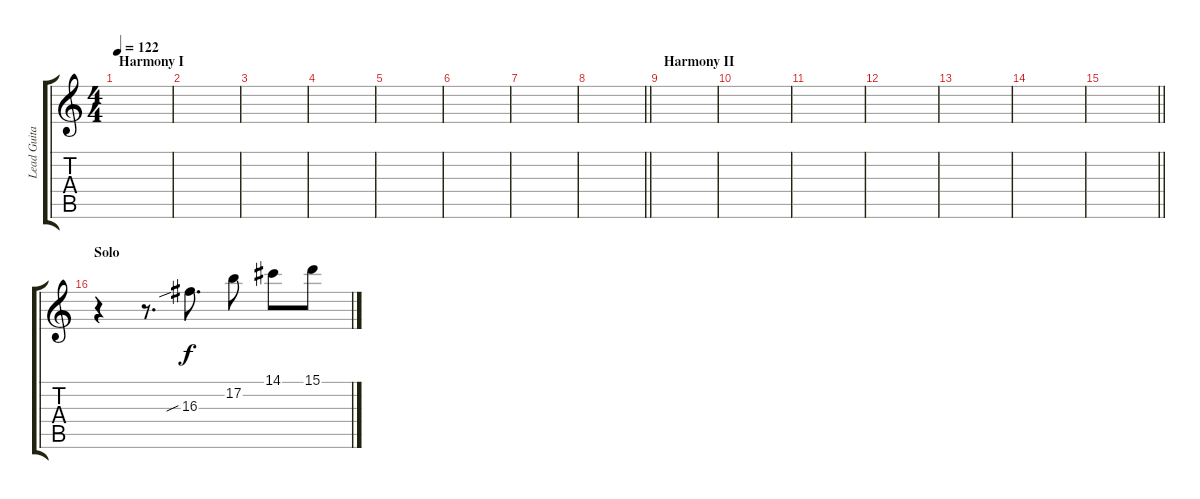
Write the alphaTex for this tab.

\track ("Lead Guitar" "Lead Guita") {instrument distortionguitar}
\staff {score tabs}
\tuning (B3 Gb3 D3 A2 E2 B1) {hide}
\ts (4 4)
\section ("" "Harmony I")
\tempo 122
\clef g2
\ks c
|
|
|
|
|
|
|
\barLineRight lightlight
|
\section ("" "Harmony II")
|
|
|
|
|
|
\barLineRight lightlight
|
\section ("" "Solo")
r.4 r.8{d} 16.3{sib}.8{d} 17.2.8 14.1.8 15.1.8
